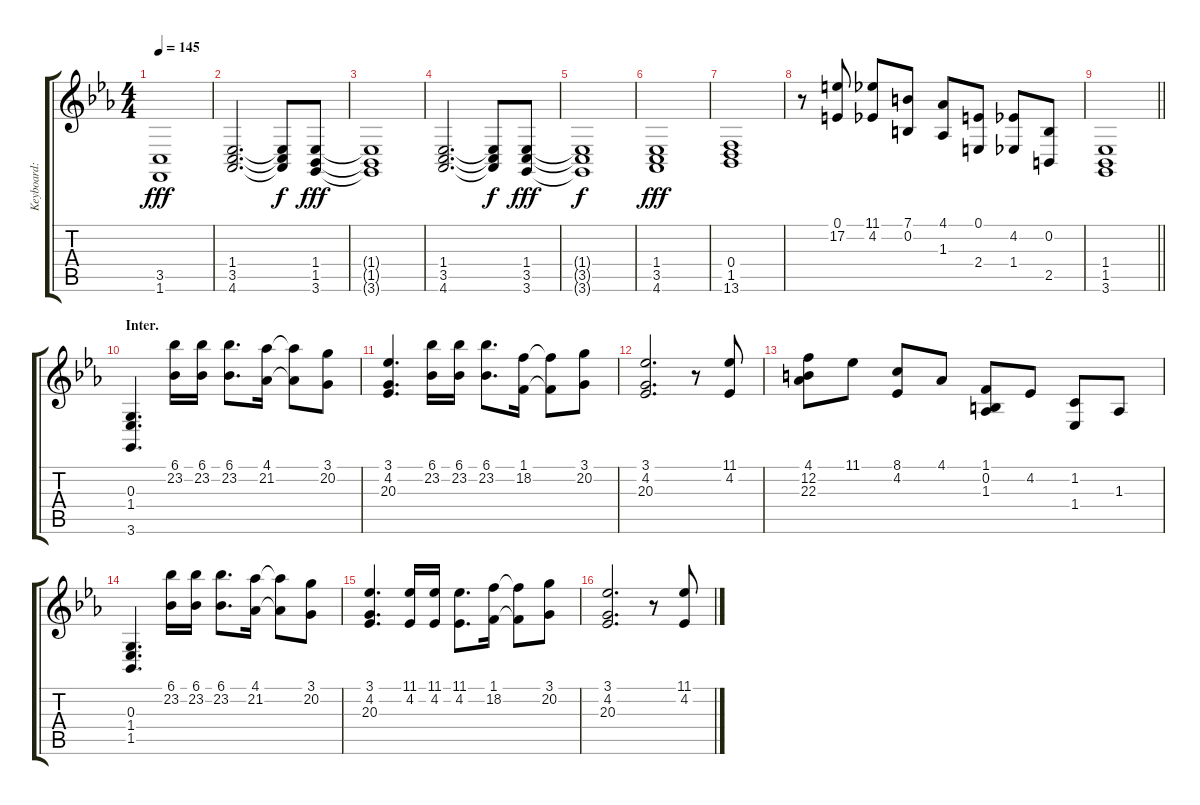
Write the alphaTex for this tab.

\track ("Keyboard: Tsumugi Kotobuki" "Keyboard: ") {instrument brightacousticpiano}
\staff {score tabs}
\tuning (E4 B3 G3 D3 A2 E2) {hide}
\ts (4 4)
\tempo 145
\clef g2
\ks eb
(3.5 1.6).1{dy fff} |
(1.4 3.5 4.6).2{d} (1.4{t} 3.5{t} 4.6{t}).8{dy f} (1.4 1.5 3.6).8{dy fff} |
(1.4{t} 1.5{t} 3.6{t}).1 |
(1.4 3.5 4.6).2{d} (1.4{t} 3.5{t} 4.6{t}).8{dy f} (1.4 3.5 3.6).8{dy fff} |
(1.4{t} 3.5{t} 3.6{t}).1{dy f} |
(1.4 3.5 4.6).1{dy fff} |
(0.4 1.5 13.6).1 |
r.8 (0.1 17.2).8 (11.1 4.2).8 (7.1 0.2).8 (4.1 1.3).8 (0.1 2.4).8 (4.2 1.4).8 (0.2 2.5).8 |
\barLineRight lightlight
(1.4 1.5 3.6).1 |
\section ("" "Inter.")
(0.3 1.4 3.6).4{d} (6.1 23.2).16 (6.1 23.2).16 (6.1 23.2).8{d} (4.1 21.2).16 (4.1{t} 21.2{t}).8 (3.1 20.2).8 |
(3.1 4.2 20.3).4{d} (6.1 23.2).16 (6.1 23.2).16 (6.1 23.2).8{d} (1.1 18.2).16 (1.1{t} 18.2{t}).8 (3.1 20.2).8 |
(3.1 4.2 20.3).2{d} r.8 (11.1 4.2).8 |
(4.1 12.2 22.3).8 11.1.8 (8.1 4.2).8 4.1.8 (1.1 0.2 1.3).8 4.2.8 (1.2 1.4).8 1.3.8 |
(0.3 1.4 1.5).4{d} (6.1 23.2).16 (6.1 23.2).16 (6.1 23.2).8{d} (4.1 21.2).16 (4.1{t} 21.2{t}).8 (3.1 20.2).8 |
(3.1 4.2 20.3).4{d} (11.1 4.2).16 (11.1 4.2).16 (11.1 4.2).8{d} (1.1 18.2).16 (1.1{t} 18.2{t}).8 (3.1 20.2).8 |
(3.1 4.2 20.3).2{d} r.8 (11.1 4.2).8
